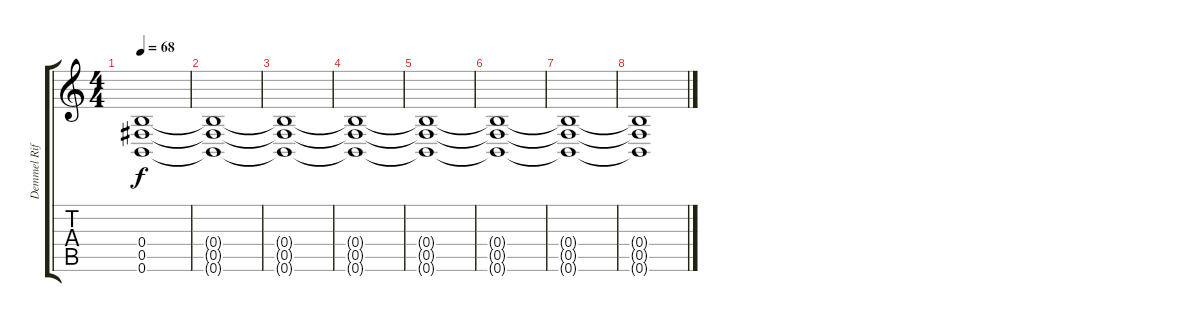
\track ("Demmel Riff" "Demmel Rif") {instrument overdrivenguitar}
\staff {score tabs}
\tuning (Db4 Ab3 E3 B2 Gb2 B1) {hide}
\ts (4 4)
\tempo 68
\clef g2
\ks c
(0.4 0.5 0.6).1{dy f} |
(0.4{t} 0.5{t} 0.6{t}).1 |
(0.4{t} 0.5{t} 0.6{t}).1 |
(0.4{t} 0.5{t} 0.6{t}).1 |
(0.4{t} 0.5{t} 0.6{t}).1 |
(0.4{t} 0.5{t} 0.6{t}).1 |
(0.4{t} 0.5{t} 0.6{t}).1{volume 0} |
(0.4{t} 0.5{t} 0.6{t}).1
